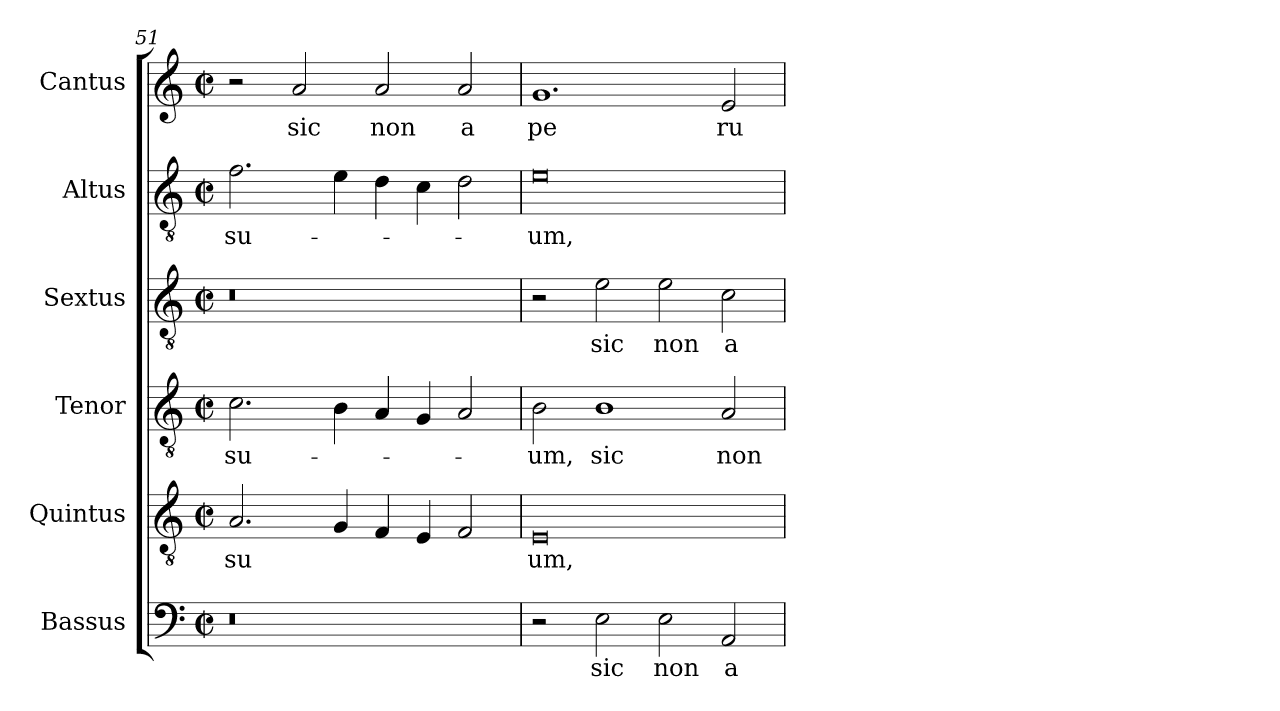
**kern	**text	**kern	**text	**kern	**text	**kern	**text	**kern	**text	**kern	**text
*part6	*part6	*part5	*part5	*part4	*part4	*part3	*part3	*part2	*part2	*part1	*part1
*staff6	*staff6	*staff5	*staff5	*staff4	*staff4	*staff3	*staff3	*staff2	*staff2	*staff1	*staff1
*I"Bassus	*	*I"Quintus	*	*I"Tenor	*	*I"Sextus	*	*I"Altus	*	*I"Cantus	*
*clefF4	*	*clefGv2	*	*clefGv2	*	*clefGv2	*	*clefGv2	*	*clefG2	*
*M2/2	*	*M2/2	*	*M2/2	*	*M2/2	*	*M2/2	*	*M2/2	*
*met(c|)	*	*met(c|)	*	*met(c|)	*	*met(c|)	*	*met(c|)	*	*met(c|)	*
=51	=51	=51	=51	=51	=51	=51	=51	=51	=51	=51	=51
!	!	!	!LO:LY:b:cj	!	!LO:LY:b:cj	!	!	!	!LO:LY:b:cj	!	!
0r	.	2.A/	su	2.c\	su-	0r	.	2.f\	su-	2r	.
!	!	!	!	!	!	!	!	!	!	!	!LO:LY:b:cj
.	.	.	.	.	.	.	.	.	.	2a/	sic
.	.	4G/	.	4B\	.	.	.	4e\	.	.	.
!	!	!	!	!	!	!	!	!	!	!	!LO:LY:b:cj
.	.	4F/	.	4A/	.	.	.	4d\	.	2a/	non
.	.	4E/	.	4G/	.	.	.	4c\	.	.	.
!	!	!	!	!	!	!	!	!	!	!	!LO:LY:b:cj
.	.	2F/	.	2A/	.	.	.	2d\	.	2a/	a
=52	=52	=52	=52	=52	=52	=52	=52	=52	=52	=52	=52
!	!	!	!LO:LY:b:cj	!	!LO:LY:b:cj	!	!	!	!LO:LY:b:cj	!	!LO:LY:b:cj
2r	.	0E	um,	2B\	-um,	2r	.	0e	-um,	1.g	pe
!	!LO:LY:b:cj	!	!	!	!LO:LY:b:cj	!	!LO:LY:b:cj	!	!	!	!
2E\	sic	.	.	1B	sic	2e\	sic	.	.	.	.
!	!LO:LY:b:cj	!	!	!	!	!	!LO:LY:b:cj	!	!	!	!
2E\	non	.	.	.	.	2e\	non	.	.	.	.
!	!LO:LY:b:cj	!	!	!	!LO:LY:b:cj	!	!LO:LY:b:cj	!	!	!	!LO:LY:b:cj
2AA/	a-	.	.	2A/	non	2c\	a-	.	.	2e/	ru
=	=	=	=	=	=	=	=	=	=	=	=
*-	*-	*-	*-	*-	*-	*-	*-	*-	*-	*-	*-
